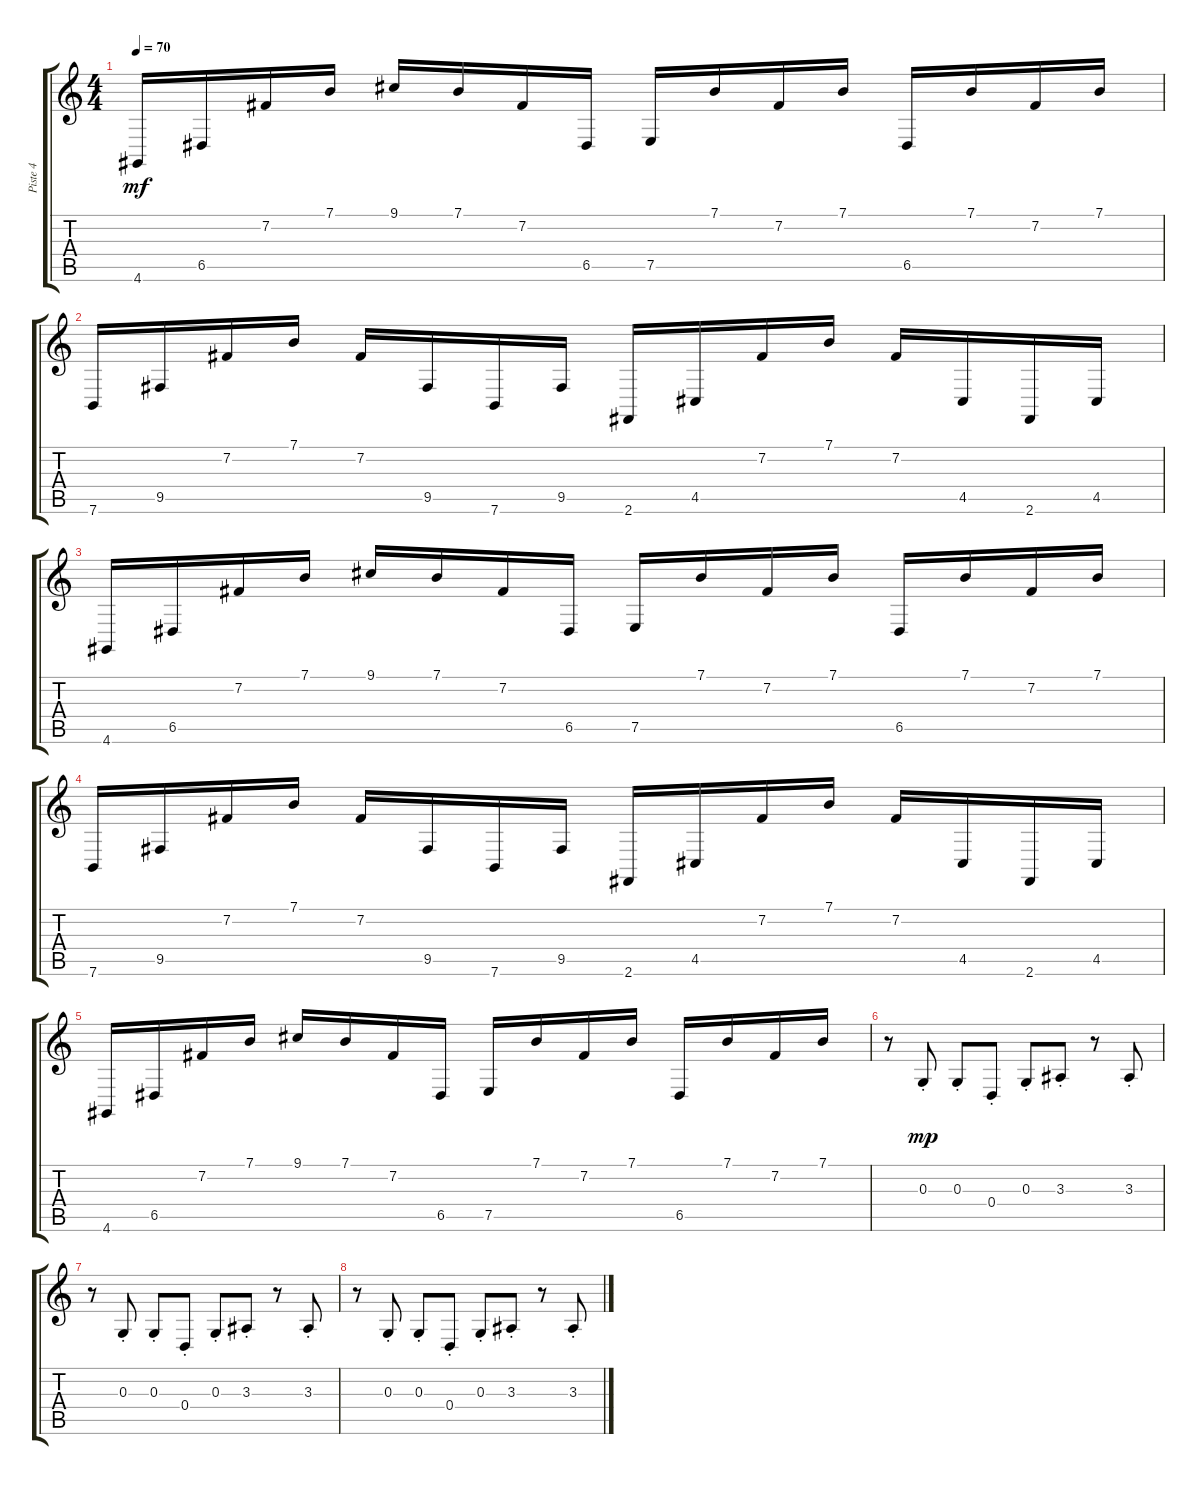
\track ("Piste 4" "Piste 4") {instrument electricgrandpiano}
\staff {score tabs}
\tuning (E4 B3 G3 D3 A2 E2) {hide}
\ts (4 4)
\tempo 70
\clef g2
\ks c
4.6.16{dy mf} 6.5.16 7.2.16 7.1.16 9.1.16 7.1.16 7.2.16 6.5.16 7.5.16 7.1.16 7.2.16 7.1.16 6.5.16 7.1.16 7.2.16 7.1.16 |
7.6.16 9.5.16 7.2.16 7.1.16 7.2.16 9.5.16 7.6.16 9.5.16 2.6.16 4.5.16 7.2.16 7.1.16 7.2.16 4.5.16 2.6.16 4.5.16 |
4.6.16 6.5.16 7.2.16 7.1.16 9.1.16 7.1.16 7.2.16 6.5.16 7.5.16 7.1.16 7.2.16 7.1.16 6.5.16 7.1.16 7.2.16 7.1.16 |
7.6.16 9.5.16 7.2.16 7.1.16 7.2.16 9.5.16 7.6.16 9.5.16 2.6.16 4.5.16 7.2.16 7.1.16 7.2.16 4.5.16 2.6.16 4.5.16 |
4.6.16 6.5.16 7.2.16 7.1.16 9.1.16 7.1.16 7.2.16 6.5.16 7.5.16 7.1.16 7.2.16 7.1.16 6.5.16 7.1.16 7.2.16 7.1.16 |
\section ("" "")
r.8{balance 10 instrument pad7halo} 0.3{st}.8{dy mp} 0.3{st}.8 0.4{st}.8 0.3{st}.8 3.3{st}.8 r.8 3.3{st}.8 |
r.8{instrument pad7halo} 0.3{st}.8 0.3{st}.8 0.4{st}.8 0.3{st}.8 3.3{st}.8 r.8 3.3{st}.8 |
r.8{instrument pad7halo} 0.3{st}.8 0.3{st}.8 0.4{st}.8 0.3{st}.8 3.3{st}.8 r.8 3.3{st}.8
